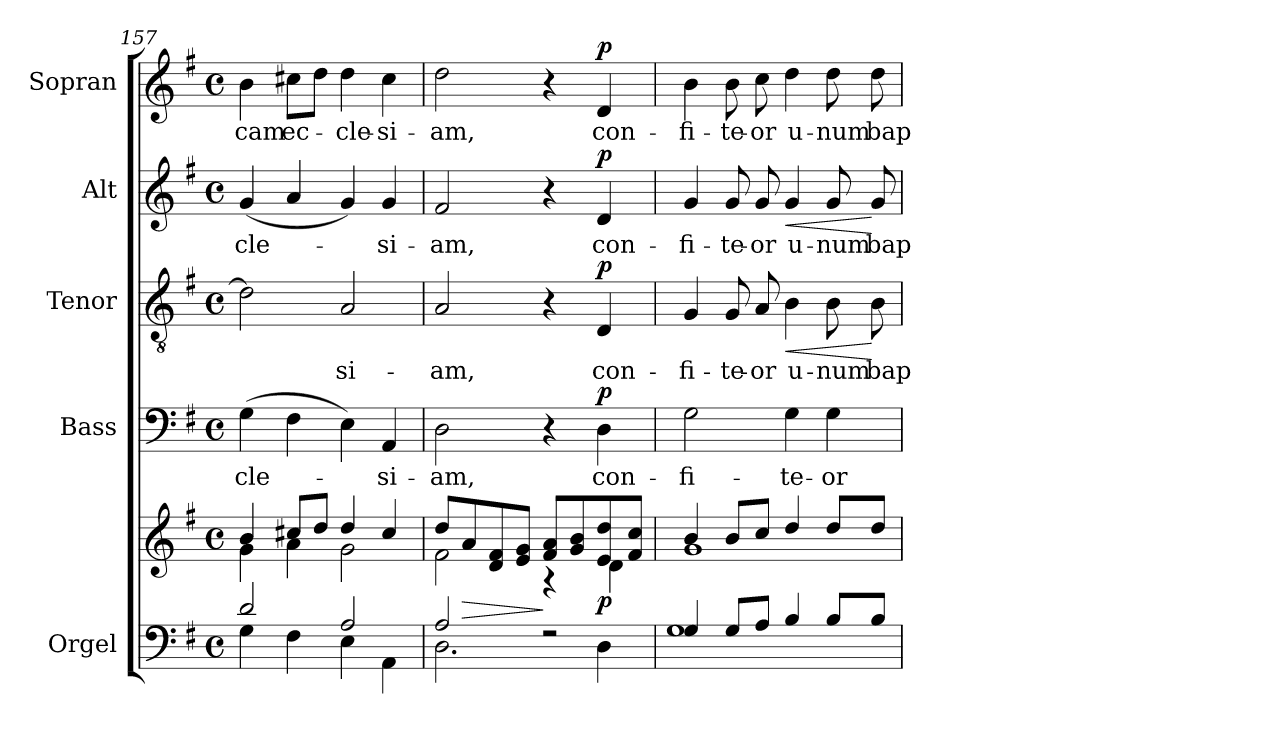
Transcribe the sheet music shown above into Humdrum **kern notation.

**kern	**kern	**dynam	**kern	**text	**dynam	**kern	**text	**dynam	**kern	**text	**dynam	**kern	**text	**dynam
*part5	*part5	*part5	*part4	*part4	*part4	*part3	*part3	*part3	*part2	*part2	*part2	*part1	*part1	*part1
*staff6	*staff5	*staff5/6	*staff4	*staff4	*staff4	*staff3	*staff3	*staff3	*staff2	*staff2	*staff2	*staff1	*staff1	*staff1
*I"Orgel	*	*	*I"Bass	*	*	*I"Tenor	*	*	*I"Alt	*	*	*I"Sopran	*	*
*I'Org.	*	*	*I'B.	*	*	*I'T.	*	*	*I'A.	*	*	*I'S.	*	*
*clefF4	*clefG2	*	*clefF4	*	*	*clefGv2	*	*	*clefG2	*	*	*clefG2	*	*
*k[f#]	*k[f#]	*	*k[f#]	*	*	*k[f#]	*	*	*k[f#]	*	*	*k[f#]	*	*
*G:	*G:	*	*G:	*	*	*G:	*	*	*G:	*	*	*G:	*	*
*M4/4	*M4/4	*	*M4/4	*	*	*M4/4	*	*	*M4/4	*	*	*M4/4	*	*
*met(c)	*met(c)	*	*met(c)	*	*	*met(c)	*	*	*met(c)	*	*	*met(c)	*	*
=157	=157	=157	=157	=157	=157	=157	=157	=157	=157	=157	=157	=157	=157	=157
*^	*^	*	*	*	*	*	*	*	*	*	*	*	*	*
!	!	!	!	!	!	!LO:LY:b	!	!	!	!	!	!LO:LY:b	!	!	!LO:LY:b	!
2d/	4G\	4b/	4g\	.	(>4G\	-cle-	.	2d\]	.	.	(<4g/	-cle-	.	4b\	-cam	.
!	!	!	!	!	!	!	!	!	!	!	!	!	!	!	!LO:LY:b	!
.	4F#\	8cc#X/L	4a\	.	4F#\	.	.	.	.	.	4a/	.	.	8cc#X\L	ec-	.
.	.	8dd/J	.	.	.	.	.	.	.	.	.	.	.	8dd\J	.	.
!	!	!	!	!	!	!	!	!	!LO:LY:b	!	!	!	!	!	!LO:LY:b	!
2A/	4E\	4dd/	2g\	.	4E\)	.	.	2A/	-si-	.	4g/)	.	.	4dd\	-cle-	.
!	!	!	!	!	!	!LO:LY:b	!	!	!	!	!	!LO:LY:b	!	!	!LO:LY:b	!
.	4AA\	4cc#/	.	.	4AA/	-si-	.	.	.	.	4g/	-si-	.	4cc#\	-si-	.
=158	=158	=158	=158	=158	=158	=158	=158	=158	=158	=158	=158	=158	=158	=158	=158	=158
!	!	!	!	!	!	!LO:LY:b	!	!	!LO:LY:b	!	!	!LO:LY:b	!	!	!LO:LY:b	!
2A/	2.D\	8dd/L	2f#\	.	2D\	-am,	.	2A/	-am,	.	2f#/	-am,	.	2dd\	-am,	.
!	!	!	!	!LO:HP:b	!	!	!	!	!	!	!	!	!	!	!	!
.	.	8a/	.	>	.	.	.	.	.	.	.	.	.	.	.	.
.	.	8d/ 8f#/	.	.	.	.	.	.	.	.	.	.	.	.	.	.
.	.	8e/ 8g/J	.	.	.	.	.	.	.	.	.	.	.	.	.	.
2rF	.	8f#/ 8a/L	4rA	]	4r	.	.	4r	.	.	4r	.	.	4r	.	.
.	.	8g/ 8b/	.	.	.	.	.	.	.	.	.	.	.	.	.	.
!	!	!	!	!LO:DY:b	!	!LO:LY:b	!LO:DY:a	!	!LO:LY:b	!LO:DY:a	!	!LO:LY:b	!LO:DY:a	!	!LO:LY:b	!LO:DY:a
.	4D\	8e/ 8dd/	4d\	p	4D\	con-	p	4D/	con-	p	4d/	con-	p	4d/	con-	p
.	.	8f#/ 8cc/J	.	.	.	.	.	.	.	.	.	.	.	.	.	.
=159	=159	=159	=159	=159	=159	=159	=159	=159	=159	=159	=159	=159	=159	=159	=159	=159
!	!	!	!	!	!	!LO:LY:b	!	!	!LO:LY:b	!	!	!LO:LY:b	!	!	!LO:LY:b	!
4G/	1G	4b/	1g	.	2G\	-fi-	.	4G/	-fi-	.	4g/	-fi-	.	4b\	-fi-	.
!	!	!	!	!	!	!	!	!	!LO:LY:b	!	!	!LO:LY:b	!	!	!LO:LY:b	!
8G/L	.	8b/L	.	.	.	.	.	8G/	-te-	.	8g/	-te-	.	8b\	-te-	.
!	!	!	!	!	!	!	!	!	!LO:LY:b	!	!	!LO:LY:b	!	!	!LO:LY:b	!
8A/J	.	8cc/J	.	.	.	.	.	8A/	-or	.	8g/	-or	.	8cc\	-or	.
!	!	!	!	!	!	!LO:LY:b	!	!	!LO:LY:b	!LO:HP:b	!	!LO:LY:b	!LO:HP:b	!	!LO:LY:b	!
4B/	.	4dd/	.	.	4G\	-te-	.	4B\	u-	<	4g/	u-	<	4dd\	u-	.
!	!	!	!	!	!	!LO:LY:b	!	!	!LO:LY:b	!	!	!LO:LY:b	!	!	!LO:LY:b	!
8B/L	.	8dd/L	.	.	4G\	-or	.	8B\	-num	.	8g/	-num	.	8dd\	-num	.
!	!	!	!	!	!	!	!	!	!LO:LY:b	!	!	!LO:LY:b	!	!	!LO:LY:b	!
8B/J	.	8dd/J	.	.	.	.	.	8B\	bap-	[	8g/	bap-	[	8dd\	bap-	.
*v	*v	*	*	*	*	*	*	*	*	*	*	*	*	*	*	*
*	*v	*v	*	*	*	*	*	*	*	*	*	*	*	*	*
=	=	=	=	=	=	=	=	=	=	=	=	=	=	=
*-	*-	*-	*-	*-	*-	*-	*-	*-	*-	*-	*-	*-	*-	*-
